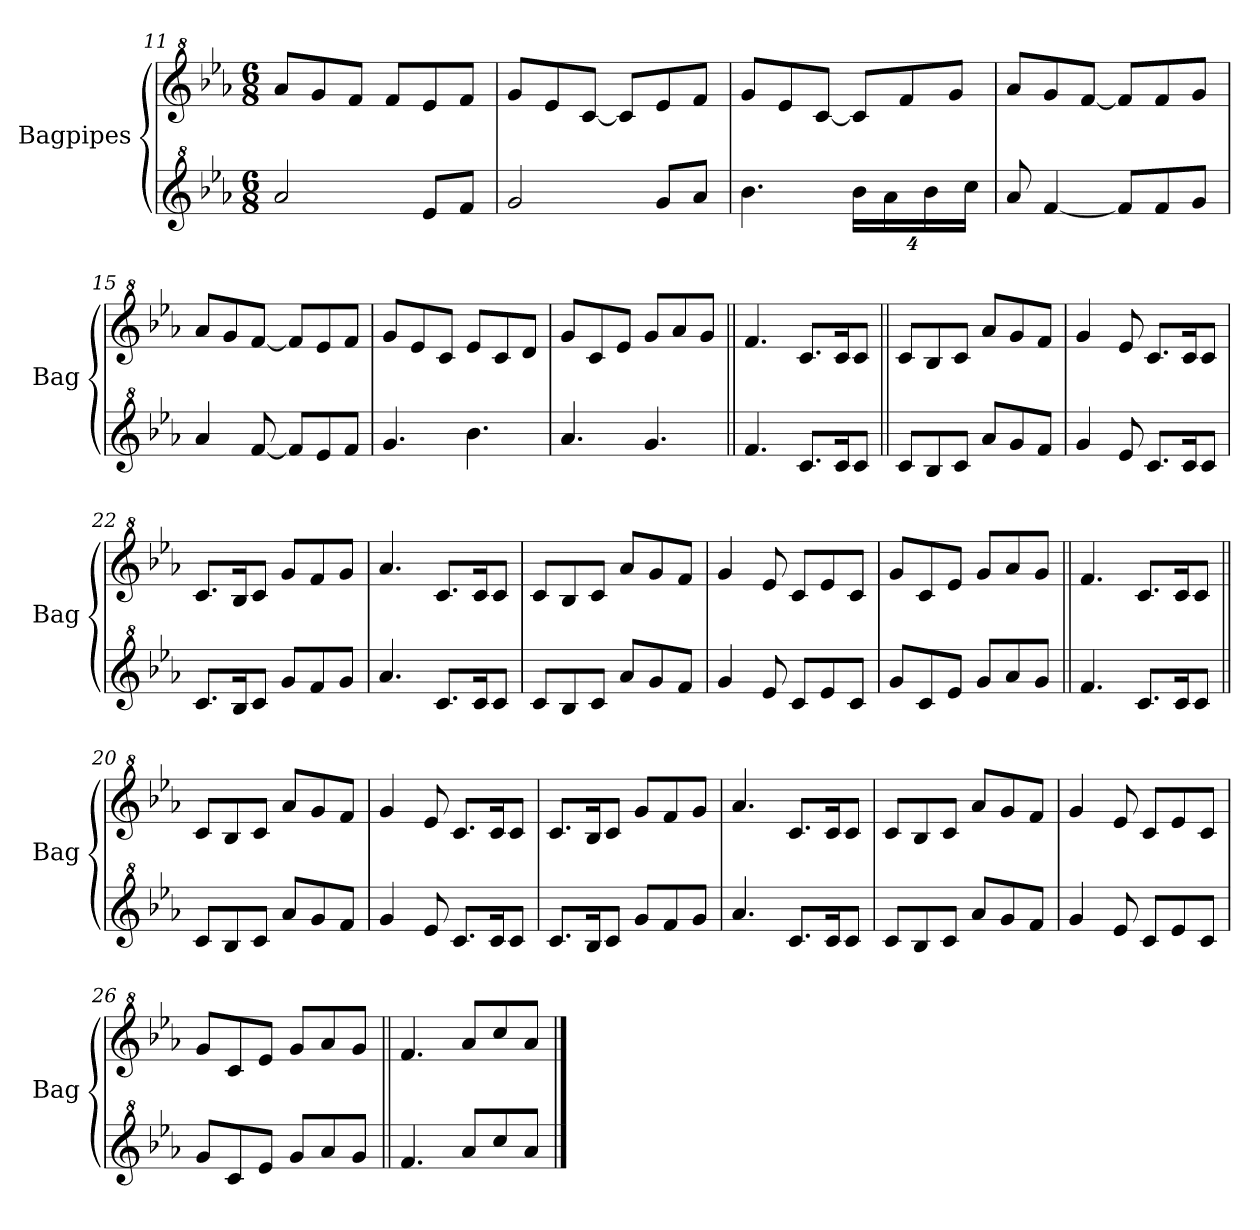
**kern	**kern
*part2	*part1
*staff2	*staff1
*I"Bagpipes	*I"Bagpipes
*I'Bag	*I'Bag
*clefG^2	*clefG^2
*k[b-e-a-]	*k[b-e-a-]
*E-:	*E-:
*M6/8	*M6/8
=11||	=11||
2aa-/	8aa-/L
.	8gg/
.	8ff/J
.	8ff/L
8ee-/L	8ee-/
8ff/J	8ff/J
=12	=12
2gg/	8gg/L
.	8ee-/
.	[8cc/J
.	8cc/L]
8gg/L	8ee-/
8aa-/J	8ff/J
=13	=13
4.bb-\	8gg/L
.	8ee-/
.	[8cc/J
*Xbrackettup	*
32%3bb-\L	8cc/L]
32%3aa-\	.
.	8ff/
32%3bb-\	.
.	8gg/J
32%3ccc\J	.
=14	=14
8aa-/	8aa-/L
[4ff/	8gg/
.	[8ff/J
8ff/L]	8ff/L]
8ff/	8ff/
8gg/J	8gg/J
!!LO:LB:g=z
=15	=15
4aa-/	8aa-/L
.	8gg/
[8ff/	[8ff/J
8ff/L]	8ff/L]
8ee-/	8ee-/
8ff/J	8ff/J
=16	=16
4.gg/	8gg/L
.	8ee-/
.	8cc/J
4.bb-\	8ee-/L
.	8cc/
.	8dd/J
=17	=17
4.aa-/	8gg/L
.	8cc/
.	8ee-/J
4.gg/	8gg/L
.	8aa-/
.	8gg/J
=19||	=19||
4.ff/	4.ff/
8.cc/L	8.cc/L
16cc/K	16cc/K
8cc/J	8cc/J
=20||	=20||
8cc/L	8cc/L
8b-/	8b-/
8cc/J	8cc/J
8aa-/L	8aa-/L
8gg/	8gg/
8ff/J	8ff/J
=21	=21
4gg/	4gg/
8ee-/	8ee-/
8.cc/L	8.cc/L
16cc/K	16cc/K
8cc/J	8cc/J
!!LO:LB:g=z
=22	=22
8.cc/L	8.cc/L
16b-/K	16b-/K
8cc/J	8cc/J
8gg/L	8gg/L
8ff/	8ff/
8gg/J	8gg/J
=23	=23
4.aa-/	4.aa-/
8.cc/L	8.cc/L
16cc/K	16cc/K
8cc/J	8cc/J
=24	=24
8cc/L	8cc/L
8b-/	8b-/
8cc/J	8cc/J
8aa-/L	8aa-/L
8gg/	8gg/
8ff/J	8ff/J
=25	=25
4gg/	4gg/
8ee-/	8ee-/
8cc/L	8cc/L
8ee-/	8ee-/
8cc/J	8cc/J
=26	=26
8gg/L	8gg/L
8cc/	8cc/
8ee-/J	8ee-/J
8gg/L	8gg/L
8aa-/	8aa-/
8gg/J	8gg/J
=27||	=27||
4.ff/	4.ff/
8.cc/L	8.cc/L
16cc/K	16cc/K
8cc/J	8cc/J
=20||	=20||
8cc/L	8cc/L
8b-/	8b-/
8cc/J	8cc/J
8aa-/L	8aa-/L
8gg/	8gg/
8ff/J	8ff/J
=21	=21
4gg/	4gg/
8ee-/	8ee-/
8.cc/L	8.cc/L
16cc/K	16cc/K
8cc/J	8cc/J
!!LO:LB:g=z
=22	=22
8.cc/L	8.cc/L
16b-/K	16b-/K
8cc/J	8cc/J
8gg/L	8gg/L
8ff/	8ff/
8gg/J	8gg/J
=23	=23
4.aa-/	4.aa-/
8.cc/L	8.cc/L
16cc/K	16cc/K
8cc/J	8cc/J
=24	=24
8cc/L	8cc/L
8b-/	8b-/
8cc/J	8cc/J
8aa-/L	8aa-/L
8gg/	8gg/
8ff/J	8ff/J
=25	=25
4gg/	4gg/
8ee-/	8ee-/
8cc/L	8cc/L
8ee-/	8ee-/
8cc/J	8cc/J
=26	=26
8gg/L	8gg/L
8cc/	8cc/
8ee-/J	8ee-/J
8gg/L	8gg/L
8aa-/	8aa-/
8gg/J	8gg/J
=28||	=28||
4.ff/	4.ff/
8aa-/L	8aa-/L
8ccc/	8ccc/
8aa-/J	8aa-/J
==	==
*-	*-
